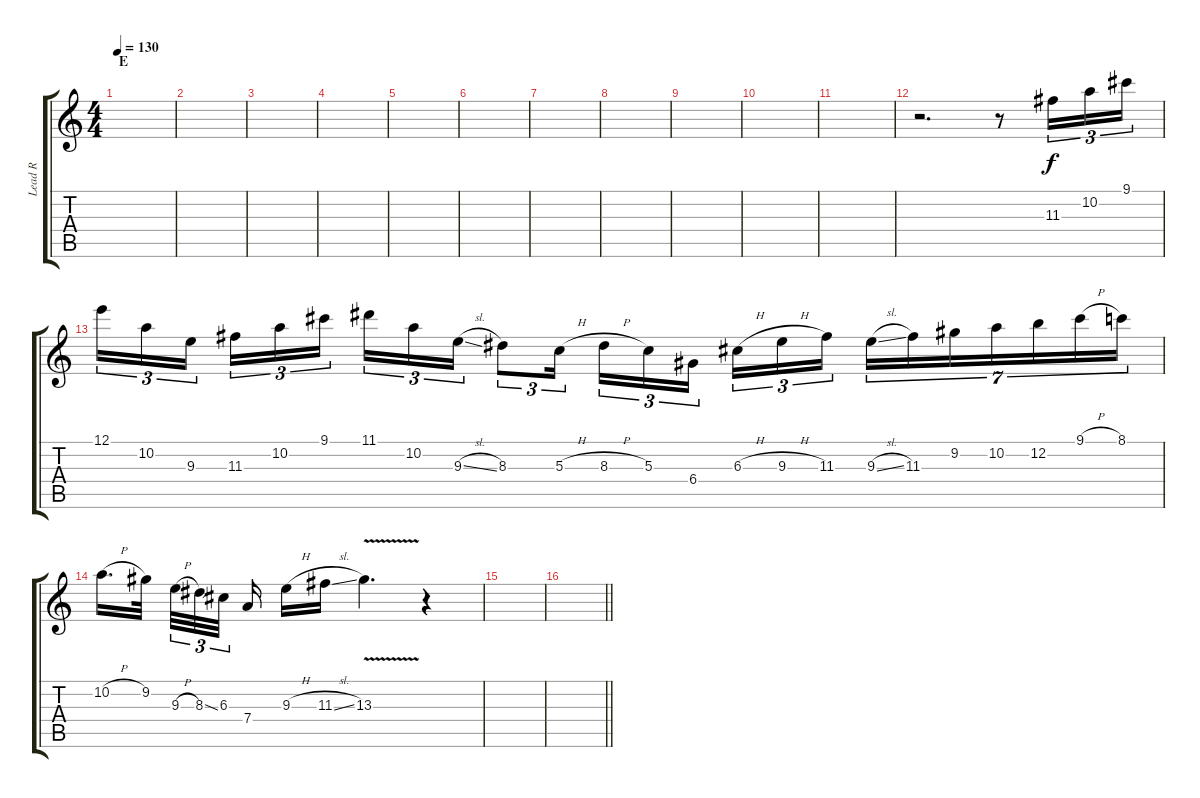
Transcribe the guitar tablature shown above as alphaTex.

\track ("Lead R" "Lead R") {instrument overdrivenguitar}
\staff {score tabs}
\tuning (E4 B3 G3 D3 A2 E2) {hide}
\ts (4 4)
\section ("" "E")
\tempo 130
\clef g2
\ks c
|
|
|
|
|
|
|
|
|
|
|
r.2{d} r.8 11.3.16{tu (3 2)} 10.2.16{tu (3 2)} 9.1.16{tu (3 2)} |
12.1.16{tu (3 2)} 10.2.16{tu (3 2)} 9.3.16{tu (3 2) beam splitsecondary} 11.3.16{tu (3 2)} 10.2.16{tu (3 2)} 9.1.16{tu (3 2)} 11.1.16{tu (3 2)} 10.2.16{tu (3 2)} 9.3{sl}.16{tu (3 2)} 8.3.8{tu (3 2)} 5.3{h}.16{tu (3 2)} 8.3{h}.16{tu (3 2)} 5.3.16{tu (3 2)} 6.4.16{tu (3 2) beam splitsecondary} 6.3{h}.16{tu (3 2)} 9.3{h}.16{tu (3 2)} 11.3.16{tu (3 2)} 9.3{sl}.16{tu (7 4)} 11.3.16{tu (7 4)} 9.2.16{tu (7 4)} 10.2.16{tu (7 4)} 12.2.16{tu (7 4)} 9.1{h}.16{tu (7 4)} 8.1.16{tu (7 4)} |
10.2{h}.16{d} 9.2.32{beam splitsecondary} 9.3{h}.32{tu (3 2)} 8.3{ss}.32{tu (3 2)} 6.3.32{tu (3 2) beam splitsecondary} 7.4.16 9.3{h}.16 11.3{sl}.16 13.3{v}.4{d} r.4 |
|
\barLineRight lightlight
